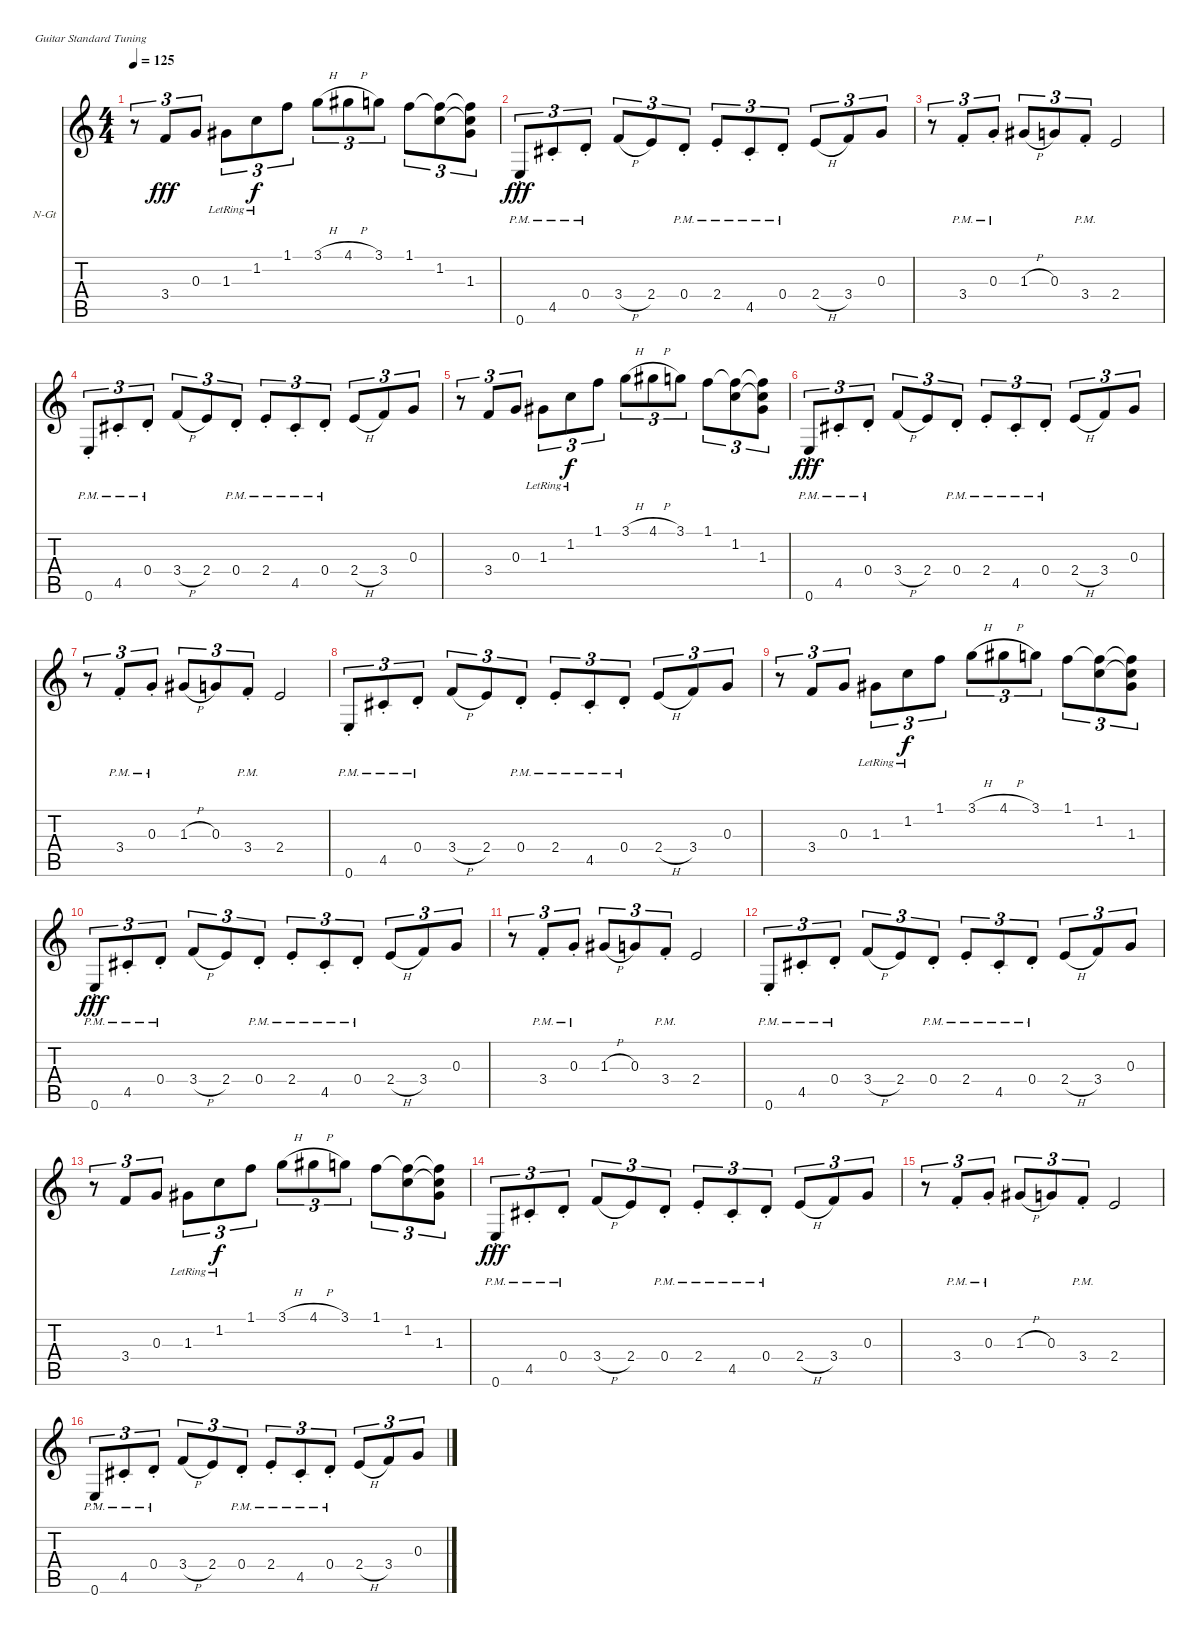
\bracketExtendMode nobrackets
\firstSystemTrackNameOrientation horizontal
\otherSystemsTrackNameOrientation horizontal
\track ("Mikael Akerfeldt - Acoustic" "N-Gt") {instrument acousticguitarnylon}
\staff {score tabs}
\tuning (E4 B3 G3 D3 A2 E2)
\ts (4 4)
\tempo 125
\clef g2
\ks c
r.8{tu (3 2) dy fff} 3.4.8{tu (3 2)} 0.3.8{tu (3 2)} 1.3{lr}.8{tu (3 2)} 1.2{lr}.8{tu (3 2) dy f} 1.1.8{tu (3 2)} 3.1{h}.8{tu (3 2)} 4.1{h}.8{tu (3 2)} 3.1.8{tu (3 2)} 1.1.8{tu (3 2)} (1.1{t} 1.2).8{tu (3 2)} (1.1{t} 1.2{t} 1.3).8{tu (3 2)} |
0.6{pm st}.8{tu (3 2) dy fff} 4.5{pm st}.8{tu (3 2)} 0.4{pm st}.8{tu (3 2)} 3.4{h}.8{tu (3 2)} 2.4.8{tu (3 2)} 0.4{pm st}.8{tu (3 2)} 2.4{pm st}.8{tu (3 2)} 4.5{pm st}.8{tu (3 2)} 0.4{pm st}.8{tu (3 2)} 2.4{h}.8{tu (3 2)} 3.4.8{tu (3 2)} 0.3.8{tu (3 2)} |
r.8{tu (3 2)} 3.4{pm st}.8{tu (3 2)} 0.3{pm st}.8{tu (3 2)} 1.3{h}.8{tu (3 2)} 0.3.8{tu (3 2)} 3.4{pm st}.8{tu (3 2)} 2.4.2 |
0.6{pm st}.8{tu (3 2)} 4.5{pm st}.8{tu (3 2)} 0.4{pm st}.8{tu (3 2)} 3.4{h}.8{tu (3 2)} 2.4.8{tu (3 2)} 0.4{pm st}.8{tu (3 2)} 2.4{pm st}.8{tu (3 2)} 4.5{pm st}.8{tu (3 2)} 0.4{pm st}.8{tu (3 2)} 2.4{h}.8{tu (3 2)} 3.4.8{tu (3 2)} 0.3.8{tu (3 2)} |
r.8{tu (3 2)} 3.4.8{tu (3 2)} 0.3.8{tu (3 2)} 1.3{lr}.8{tu (3 2)} 1.2{lr}.8{tu (3 2) dy f} 1.1.8{tu (3 2)} 3.1{h}.8{tu (3 2)} 4.1{h}.8{tu (3 2)} 3.1.8{tu (3 2)} 1.1.8{tu (3 2)} (1.1{t} 1.2).8{tu (3 2)} (1.1{t} 1.2{t} 1.3).8{tu (3 2)} |
0.6{pm st}.8{tu (3 2) dy fff} 4.5{pm st}.8{tu (3 2)} 0.4{pm st}.8{tu (3 2)} 3.4{h}.8{tu (3 2)} 2.4.8{tu (3 2)} 0.4{pm st}.8{tu (3 2)} 2.4{pm st}.8{tu (3 2)} 4.5{pm st}.8{tu (3 2)} 0.4{pm st}.8{tu (3 2)} 2.4{h}.8{tu (3 2)} 3.4.8{tu (3 2)} 0.3.8{tu (3 2)} |
r.8{tu (3 2)} 3.4{pm st}.8{tu (3 2)} 0.3{pm st}.8{tu (3 2)} 1.3{h}.8{tu (3 2)} 0.3.8{tu (3 2)} 3.4{pm st}.8{tu (3 2)} 2.4.2 |
0.6{pm st}.8{tu (3 2)} 4.5{pm st}.8{tu (3 2)} 0.4{pm st}.8{tu (3 2)} 3.4{h}.8{tu (3 2)} 2.4.8{tu (3 2)} 0.4{pm st}.8{tu (3 2)} 2.4{pm st}.8{tu (3 2)} 4.5{pm st}.8{tu (3 2)} 0.4{pm st}.8{tu (3 2)} 2.4{h}.8{tu (3 2)} 3.4.8{tu (3 2)} 0.3.8{tu (3 2)} |
r.8{tu (3 2)} 3.4.8{tu (3 2)} 0.3.8{tu (3 2)} 1.3{lr}.8{tu (3 2)} 1.2{lr}.8{tu (3 2) dy f} 1.1.8{tu (3 2)} 3.1{h}.8{tu (3 2)} 4.1{h}.8{tu (3 2)} 3.1.8{tu (3 2)} 1.1.8{tu (3 2)} (1.1{t} 1.2).8{tu (3 2)} (1.1{t} 1.2{t} 1.3).8{tu (3 2)} |
0.6{pm st}.8{tu (3 2) dy fff} 4.5{pm st}.8{tu (3 2)} 0.4{pm st}.8{tu (3 2)} 3.4{h}.8{tu (3 2)} 2.4.8{tu (3 2)} 0.4{pm st}.8{tu (3 2)} 2.4{pm st}.8{tu (3 2)} 4.5{pm st}.8{tu (3 2)} 0.4{pm st}.8{tu (3 2)} 2.4{h}.8{tu (3 2)} 3.4.8{tu (3 2)} 0.3.8{tu (3 2)} |
r.8{tu (3 2)} 3.4{pm st}.8{tu (3 2)} 0.3{pm st}.8{tu (3 2)} 1.3{h}.8{tu (3 2)} 0.3.8{tu (3 2)} 3.4{pm st}.8{tu (3 2)} 2.4.2 |
0.6{pm st}.8{tu (3 2)} 4.5{pm st}.8{tu (3 2)} 0.4{pm st}.8{tu (3 2)} 3.4{h}.8{tu (3 2)} 2.4.8{tu (3 2)} 0.4{pm st}.8{tu (3 2)} 2.4{pm st}.8{tu (3 2)} 4.5{pm st}.8{tu (3 2)} 0.4{pm st}.8{tu (3 2)} 2.4{h}.8{tu (3 2)} 3.4.8{tu (3 2)} 0.3.8{tu (3 2)} |
r.8{tu (3 2)} 3.4.8{tu (3 2)} 0.3.8{tu (3 2)} 1.3{lr}.8{tu (3 2)} 1.2{lr}.8{tu (3 2) dy f} 1.1.8{tu (3 2)} 3.1{h}.8{tu (3 2)} 4.1{h}.8{tu (3 2)} 3.1.8{tu (3 2)} 1.1.8{tu (3 2)} (1.1{t} 1.2).8{tu (3 2)} (1.1{t} 1.2{t} 1.3).8{tu (3 2)} |
0.6{pm st}.8{tu (3 2) dy fff} 4.5{pm st}.8{tu (3 2)} 0.4{pm st}.8{tu (3 2)} 3.4{h}.8{tu (3 2)} 2.4.8{tu (3 2)} 0.4{pm st}.8{tu (3 2)} 2.4{pm st}.8{tu (3 2)} 4.5{pm st}.8{tu (3 2)} 0.4{pm st}.8{tu (3 2)} 2.4{h}.8{tu (3 2)} 3.4.8{tu (3 2)} 0.3.8{tu (3 2)} |
r.8{tu (3 2)} 3.4{pm st}.8{tu (3 2)} 0.3{pm st}.8{tu (3 2)} 1.3{h}.8{tu (3 2)} 0.3.8{tu (3 2)} 3.4{pm st}.8{tu (3 2)} 2.4.2 |
0.6{pm st}.8{tu (3 2)} 4.5{pm st}.8{tu (3 2)} 0.4{pm st}.8{tu (3 2)} 3.4{h}.8{tu (3 2)} 2.4.8{tu (3 2)} 0.4{pm st}.8{tu (3 2)} 2.4{pm st}.8{tu (3 2)} 4.5{pm st}.8{tu (3 2)} 0.4{pm st}.8{tu (3 2)} 2.4{h}.8{tu (3 2)} 3.4.8{tu (3 2)} 0.3.8{tu (3 2)}
